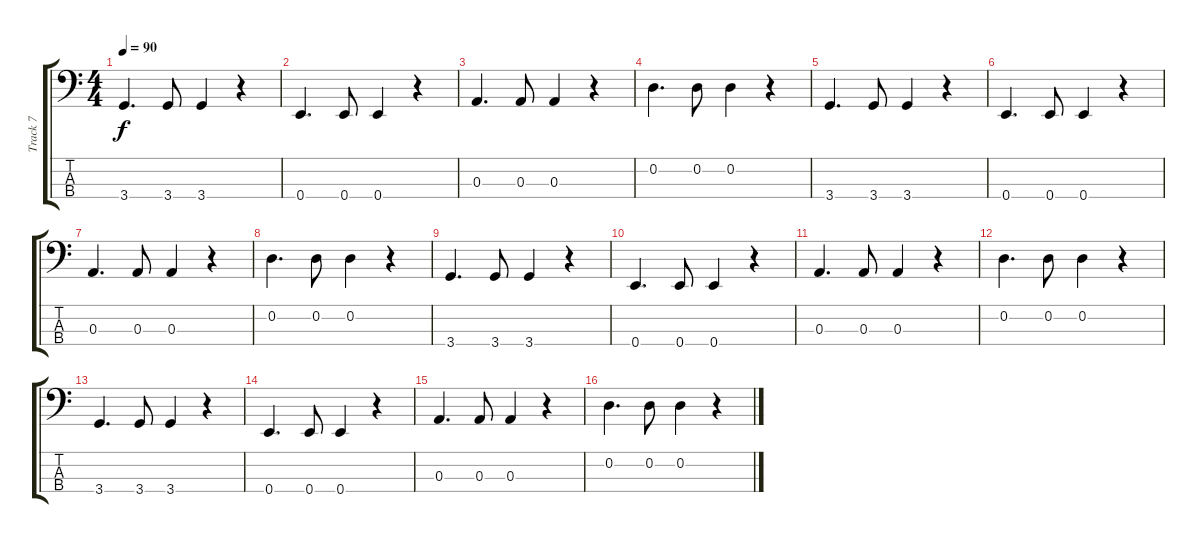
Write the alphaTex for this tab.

\track ("Track 7" "Track 7") {instrument electricbassfinger}
\staff {score tabs}
\tuning (G2 D2 A1 E1) {hide}
\ts (4 4)
\tempo 90
\clef f4
\ks c
3.4.4{d dy f} 3.4.8 3.4.4 r.4 |
0.4.4{d} 0.4.8 0.4.4 r.4 |
0.3.4{d} 0.3.8 0.3.4 r.4 |
0.2.4{d} 0.2.8 0.2.4 r.4 |
3.4.4{d} 3.4.8 3.4.4 r.4 |
0.4.4{d} 0.4.8 0.4.4 r.4 |
0.3.4{d} 0.3.8 0.3.4 r.4 |
0.2.4{d} 0.2.8 0.2.4 r.4 |
3.4.4{d} 3.4.8 3.4.4 r.4 |
0.4.4{d} 0.4.8 0.4.4 r.4 |
0.3.4{d} 0.3.8 0.3.4 r.4 |
0.2.4{d} 0.2.8 0.2.4 r.4 |
3.4.4{d} 3.4.8 3.4.4 r.4 |
0.4.4{d} 0.4.8 0.4.4 r.4 |
0.3.4{d} 0.3.8 0.3.4 r.4 |
0.2.4{d} 0.2.8 0.2.4 r.4
